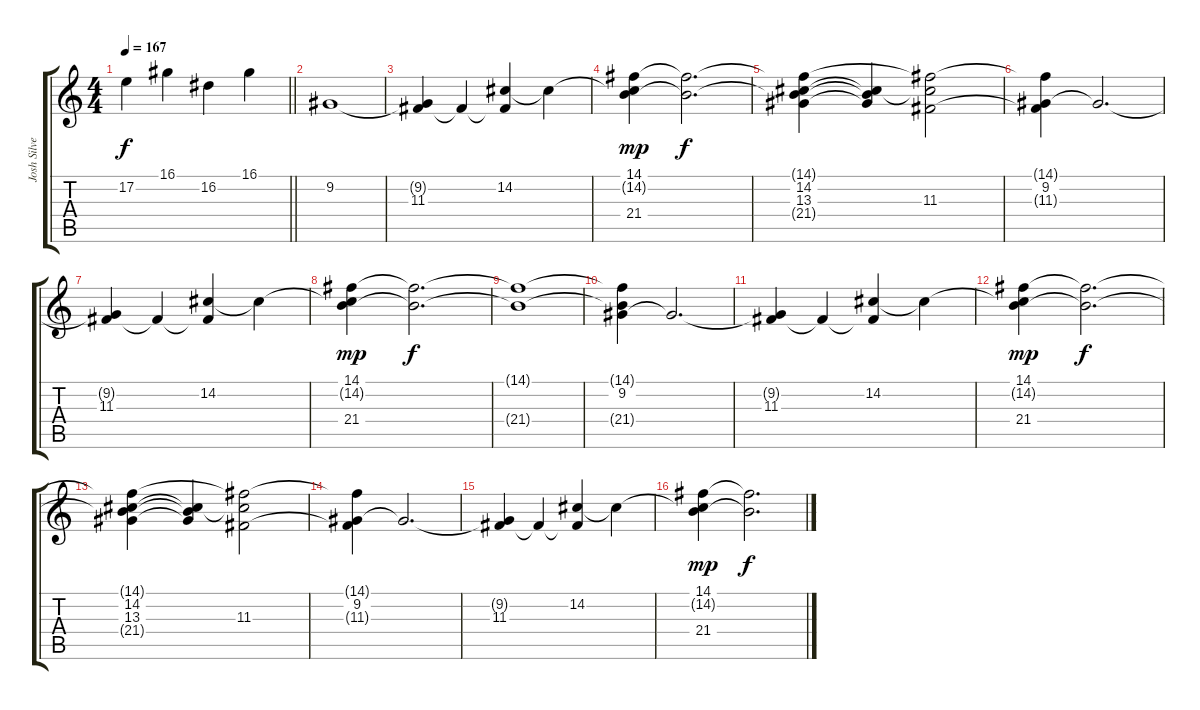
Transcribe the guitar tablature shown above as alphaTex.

\track ("Josh Silver" "Josh Silve") {instrument harpsichord}
\staff {score tabs}
\tuning (E4 B3 G3 D3 A2 E2) {hide}
\ts (4 4)
\tempo 167
\clef g2
\barLineRight lightlight
\ks c
17.2.4{dy f} 16.1.4 16.2.4 16.1.4 |
\section ("" "")
9.2.1{volume 13 instrument synthstrings1} |
(9.2{t} 11.3).4 11.3{t}.4 (14.2 11.3{t}).4 14.2{t}.4 |
(14.1 14.2{t} 21.4).4{dy mp} (14.1{t} 21.4{t}).2{d dy f} |
(14.1{t} 14.2 13.3 21.4{t}).4 (14.2{t} 13.3{t} 21.4{t}).4 (14.1{t} 14.2{t} 11.3).2 |
(14.1{t} 9.2 11.3{t}).4 9.2{t}.2{d} |
(9.2{t} 11.3).4 11.3{t}.4 (14.2 11.3{t}).4 14.2{t}.4 |
(14.1 14.2{t} 21.4).4{dy mp} (14.1{t} 21.4{t}).2{d dy f} |
(14.1{t} 21.4{t}).1 |
(14.1{t} 9.2 21.4{t}).4 9.2{t}.2{d} |
(9.2{t} 11.3).4 11.3{t}.4 (14.2 11.3{t}).4 14.2{t}.4 |
(14.1 14.2{t} 21.4).4{dy mp} (14.1{t} 21.4{t}).2{d dy f} |
(14.1{t} 14.2 13.3 21.4{t}).4 (14.2{t} 13.3{t} 21.4{t}).4 (14.1{t} 14.2{t} 11.3).2 |
(14.1{t} 9.2 11.3{t}).4 9.2{t}.2{d} |
(9.2{t} 11.3).4 11.3{t}.4 (14.2 11.3{t}).4 14.2{t}.4 |
(14.1 14.2{t} 21.4).4{dy mp} (14.1{t} 21.4{t}).2{d dy f}
